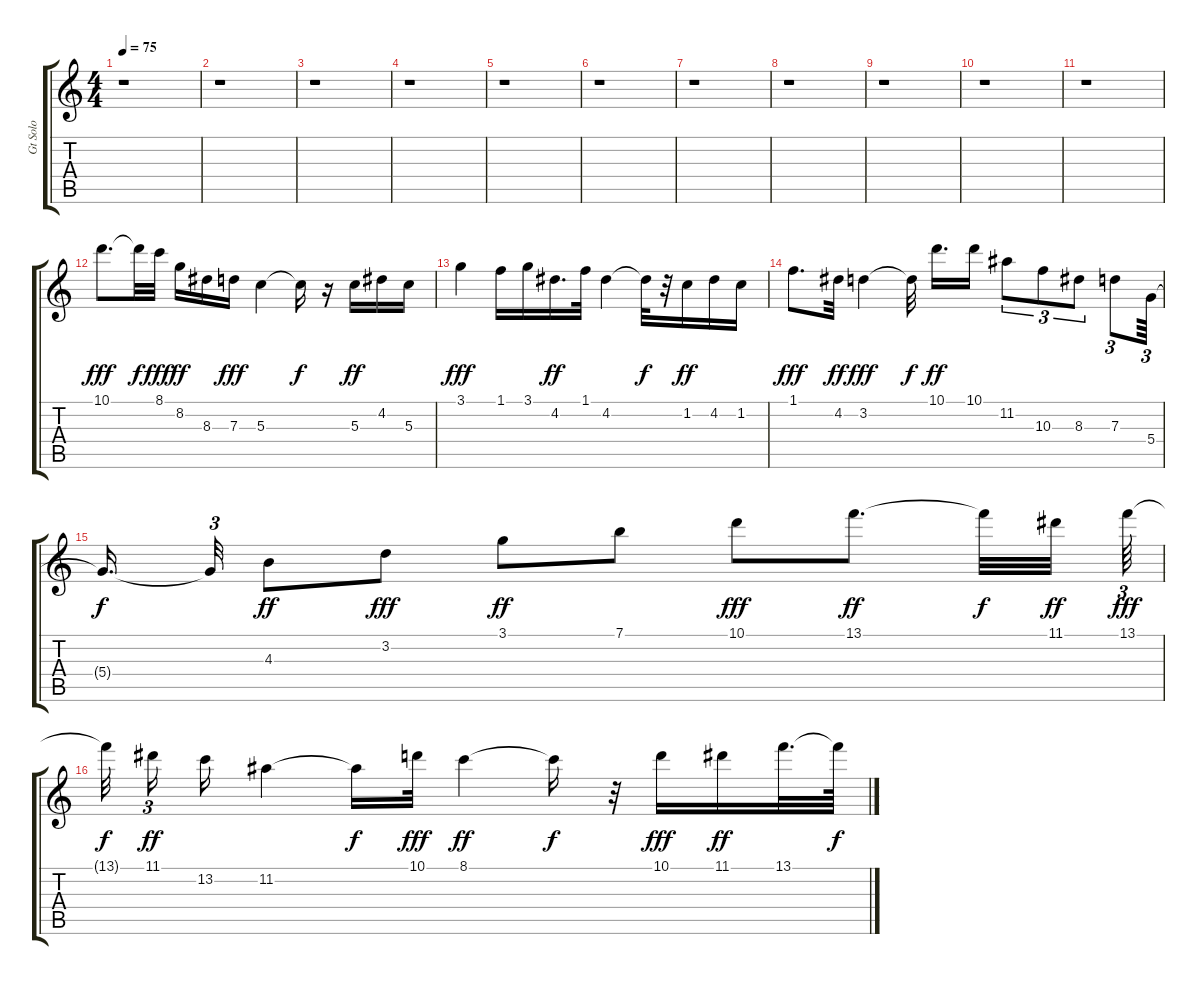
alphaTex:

\track ("Gt Solo" "Gt Solo") {instrument distortionguitar}
\staff {score tabs}
\tuning (E4 B3 G3 D3 A2 E2) {hide}
\ts (4 4)
\tempo 75
\clef g2
\ks c
r.1{dy f} |
r.1 |
r.1 |
r.1 |
r.1 |
r.1 |
r.1 |
r.1 |
r.1 |
r.1 |
r.1 |
10.1.8{d dy fff} 10.1{t}.32{dy f} 8.1.32{dy fff} 8.2.16{dy ff} 8.3.16 7.3.16{dy fff} 5.3.4 5.3{t}.16{dy f} r.16 5.3.16{dy ff} 4.2.16 5.3.16 |
3.1.4{dy fff} 1.1.16 3.1.16 4.2.16{d dy ff} 1.1.32 4.2.4 4.2{t}.32{dy f} r.32 1.2.16{dy ff} 4.2.16 1.2.16 |
1.1.8{d dy fff} 4.2.32{dy ff} 3.2.4{dy fff} 3.2{t}.32{dy f} 10.1.16{d dy ff} 10.1.16 11.2.8{tu (3 2)} 10.3.8{tu (3 2)} 8.3.8{tu (3 2)} 7.3.8{tu (3 2)} 5.4.64{tu (3 2)} |
5.4{t}.16{d dy f beam splitsecondary} 5.4{t}.32{tu (3 2)} 4.3.8{dy ff} 3.2.8{dy fff} 3.1.8{dy ff} 7.1.8 10.1.8{dy fff} 13.1.8{d dy ff} 13.1{t}.32{dy f} 11.1.32{dy ff beam splitsecondary} 13.1.64{tu (3 2) dy fff} |
13.1{t}.32{dy f beam splitsecondary} 11.1.16{tu (3 2) dy ff} 13.2.16 11.2.4 11.2{t}.16{dy f} 10.1.32{dy fff} 8.1.4{dy ff} 8.1{t}.16{dy f} r.32 10.1.16{dy fff} 11.1.16{dy ff} 13.1.32{d} 13.1{t}.64{dy f}
